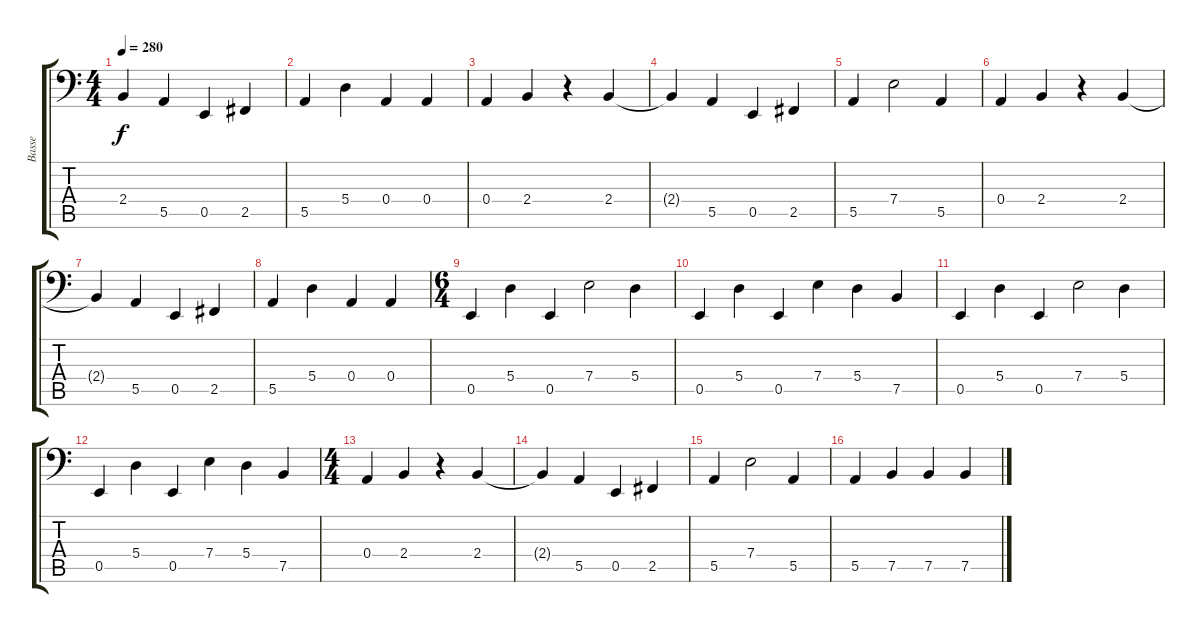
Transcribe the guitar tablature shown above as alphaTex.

\track ("Basse" "Basse") {instrument electricbassfinger}
\staff {score tabs}
\tuning (C3 G2 D2 A1 E1 B0) {hide}
\ts (4 4)
\tempo 280
\clef f4
\ks c
2.4{t}.4{dy f} 5.5.4 0.5.4 2.5.4 |
5.5.4 5.4.4 0.4.4 0.4.4 |
0.4.4 2.4.4 r.4 2.4.4 |
2.4{t}.4 5.5.4 0.5.4 2.5.4 |
5.5.4 7.4.2 5.5.4 |
0.4.4 2.4.4 r.4 2.4.4 |
2.4{t}.4 5.5.4 0.5.4 2.5.4 |
5.5.4 5.4.4 0.4.4 0.4.4 |
\ts (6 4)
0.5.4 5.4.4 0.5.4 7.4.2 5.4.4 |
0.5.4 5.4.4 0.5.4 7.4.4 5.4.4 7.5.4 |
0.5.4 5.4.4 0.5.4 7.4.2 5.4.4 |
0.5.4 5.4.4 0.5.4 7.4.4 5.4.4 7.5.4 |
\ts (4 4)
0.4.4 2.4.4 r.4 2.4.4 |
2.4{t}.4 5.5.4 0.5.4 2.5.4 |
5.5.4 7.4.2 5.5.4 |
5.5.4 7.5.4 7.5.4 7.5.4
